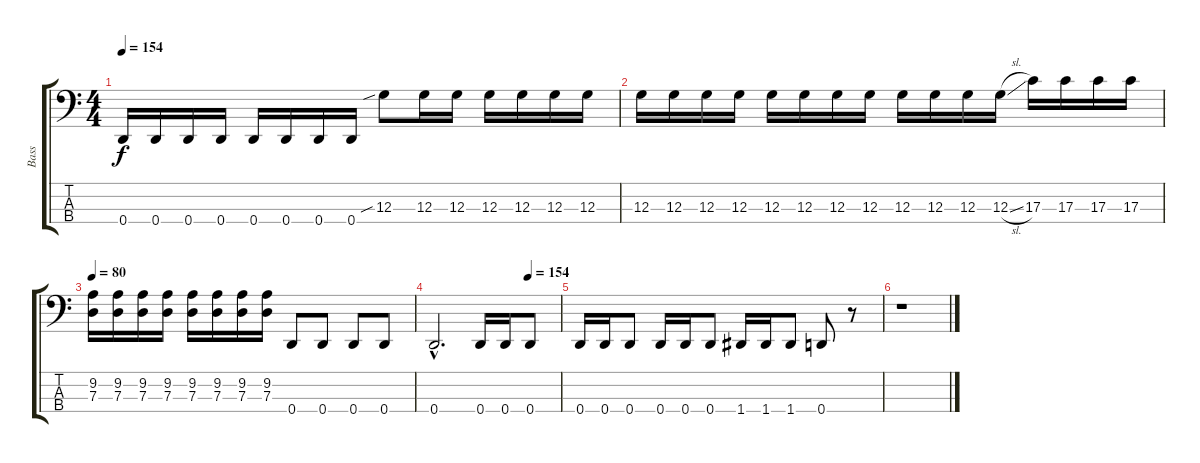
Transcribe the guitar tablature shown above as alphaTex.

\track ("Bass" "Bass") {instrument electricbasspick}
\staff {score tabs}
\tuning (F2 C2 G1 D1) {hide}
\ts (4 4)
\tempo 154
\clef f4
\ks c
0.4.16{dy f} 0.4.16 0.4.16 0.4.16 0.4.16 0.4.16 0.4.16 0.4.16 12.3{sib}.8 12.3.16 12.3.16 12.3.16 12.3.16 12.3.16 12.3.16 |
12.3.16 12.3.16 12.3.16 12.3.16 12.3.16 12.3.16 12.3.16 12.3.16 12.3.16 12.3.16 12.3.16 12.3{sl}.16 17.3.16 17.3.16 17.3.16 17.3.16 |
\tempo 80
(9.2 7.3).16 (9.2 7.3).16 (9.2 7.3).16 (9.2 7.3).16 (9.2 7.3).16 (9.2 7.3).16 (9.2 7.3).16 (9.2 7.3).16 0.4.8 0.4.8 0.4.8 0.4.8 |
\tempo (154 0.75)
0.4{hac}.2{d} 0.4.16 0.4.16 0.4.8 |
0.4.16 0.4.16 0.4.8 0.4.16 0.4.16 0.4.8 1.4.16 1.4.16 1.4.8 0.4.8 r.8 |
r.1
